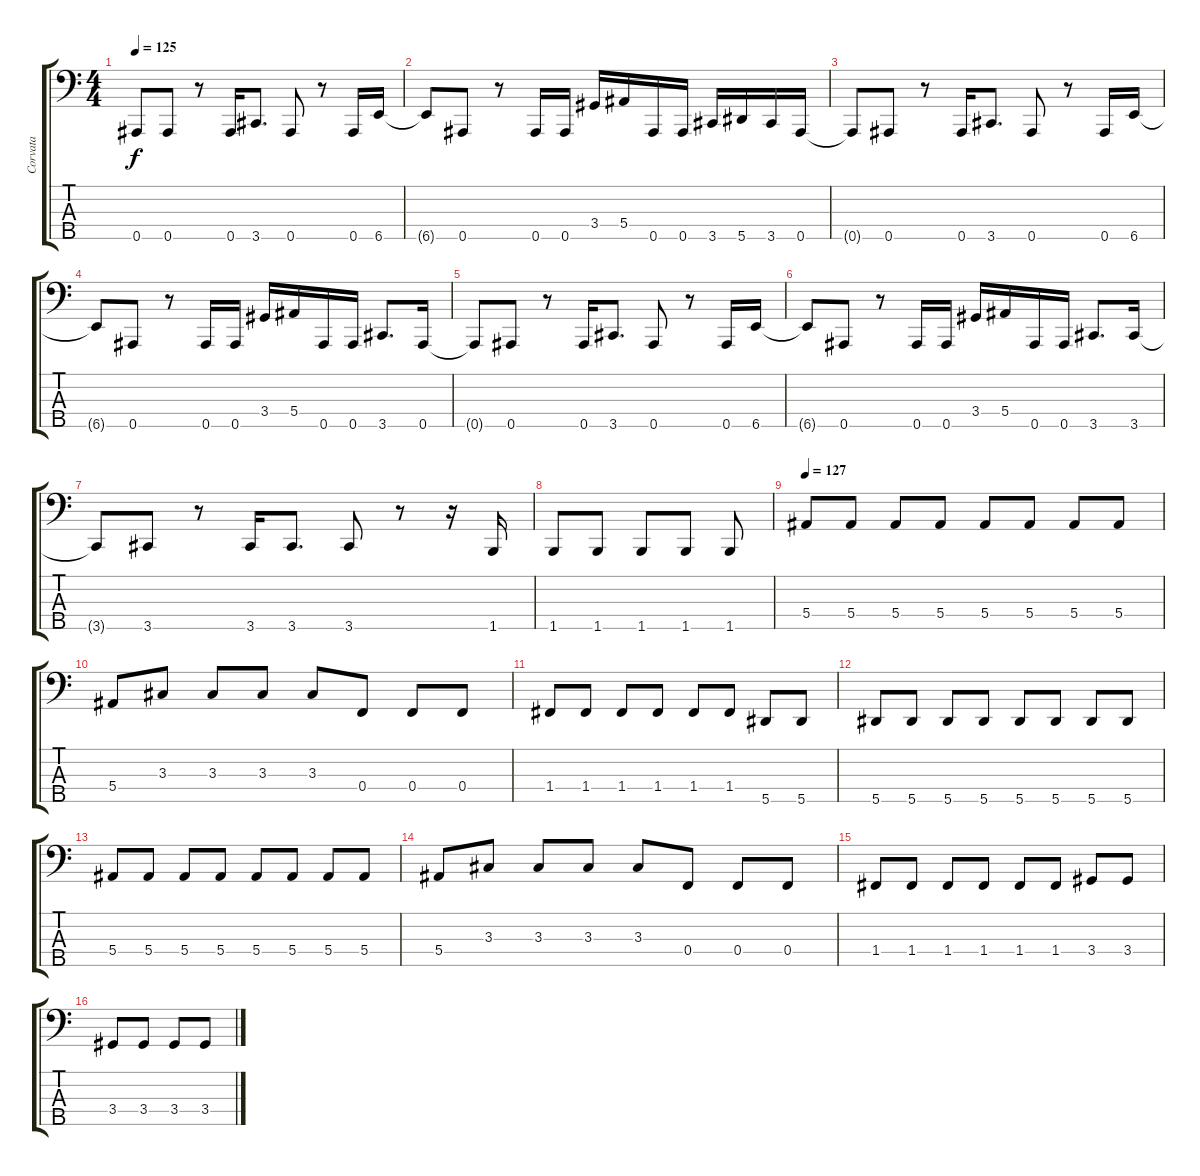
\track ("Corvata" "Corvata") {instrument electricbassfinger}
\staff {score tabs}
\tuning (Ab2 Eb2 Bb1 F1 Bb0) {hide}
\ts (4 4)
\tempo 125
\clef f4
\ks c
0.5{t}.8{dy f} 0.5.8 r.8 0.5.16 3.5.8{d} 0.5.8 r.8 0.5.16 6.5.16 |
6.5{t}.8 0.5.8 r.8 0.5.16 0.5.16 3.4.16 5.4.16 0.5.16 0.5.16 3.5.16 5.5.16 3.5.16 0.5.16 |
0.5{t}.8 0.5.8 r.8 0.5.16 3.5.8{d} 0.5.8 r.8 0.5.16 6.5.16 |
6.5{t}.8 0.5.8 r.8 0.5.16 0.5.16 3.4.16 5.4.16 0.5.16 0.5.16 3.5.8{d} 0.5.16 |
0.5{t}.8 0.5.8 r.8 0.5.16 3.5.8{d} 0.5.8 r.8 0.5.16 6.5.16 |
6.5{t}.8 0.5.8 r.8 0.5.16 0.5.16 3.4.16 5.4.16 0.5.16 0.5.16 3.5.8{d} 3.5.16 |
3.5{t}.8 3.5.8 r.8 3.5.16 3.5.8{d} 3.5.8 r.8 r.16 1.5.16 |
1.5.8 1.5.8 1.5.8 1.5.8 1.5.8 |
\tempo 127
5.4.8 5.4.8 5.4.8 5.4.8 5.4.8 5.4.8 5.4.8 5.4.8 |
5.4.8 3.3.8 3.3.8 3.3.8 3.3.8 0.4.8 0.4.8 0.4.8 |
1.4.8 1.4.8 1.4.8 1.4.8 1.4.8 1.4.8 5.5.8 5.5.8 |
5.5.8 5.5.8 5.5.8 5.5.8 5.5.8 5.5.8 5.5.8 5.5.8 |
5.4.8 5.4.8 5.4.8 5.4.8 5.4.8 5.4.8 5.4.8 5.4.8 |
5.4.8 3.3.8 3.3.8 3.3.8 3.3.8 0.4.8 0.4.8 0.4.8 |
1.4.8 1.4.8 1.4.8 1.4.8 1.4.8 1.4.8 3.4.8 3.4.8 |
3.4.8 3.4.8 3.4.8 3.4.8
